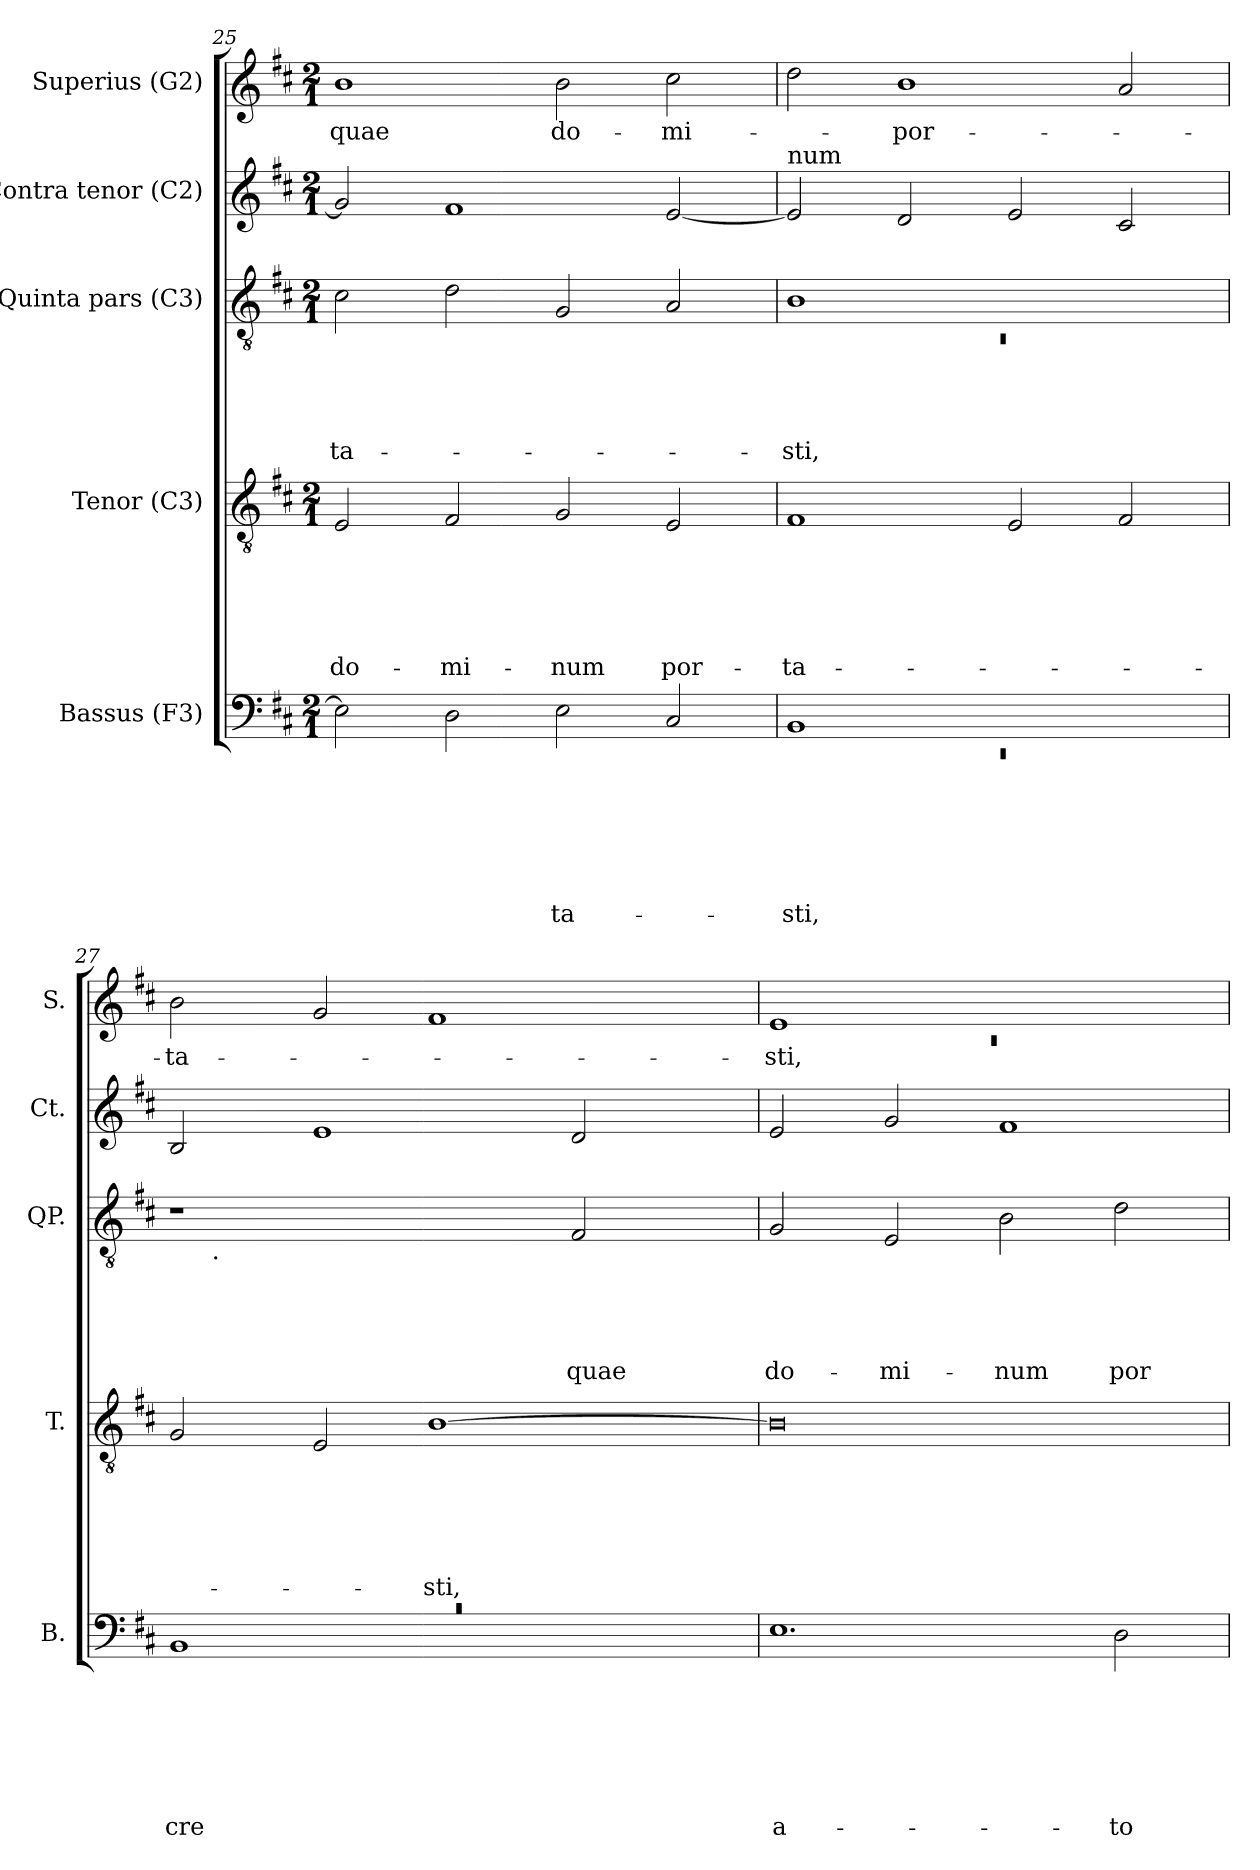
**kern	**text	**text	**text	**text	**text	**text	**text	**kern	**text	**text	**text	**text	**text	**text	**kern	**text	**text	**text	**text	**text	**kern	**kern	**text
*part5	*part5	*part5	*part5	*part5	*part5	*part5	*part5	*part4	*part4	*part4	*part4	*part4	*part4	*part4	*part3	*part3	*part3	*part3	*part3	*part3	*part2	*part1	*part1
*staff5	*staff5	*staff5	*staff5	*staff5	*staff5	*staff5	*staff5	*staff4	*staff4	*staff4	*staff4	*staff4	*staff4	*staff4	*staff3	*staff3	*staff3	*staff3	*staff3	*staff3	*staff2	*staff1	*staff1
*I"Bassus (F3)	*	*	*	*	*	*	*	*I"Tenor (C3)	*	*	*	*	*	*	*I"Quinta pars (C3)	*	*	*	*	*	*I"Contra tenor (C2)	*I"Superius (G2)	*
*I'B.	*	*	*	*	*	*	*	*I'T.	*	*	*	*	*	*	*I'QP.	*	*	*	*	*	*I'Ct.	*I'S.	*
!!LO:PB:g=z
*clefF4	*	*	*	*	*	*	*	*clefGv2	*	*	*	*	*	*	*clefGv2	*	*	*	*	*	*clefG2	*clefG2	*
*k[f#c#]	*	*	*	*	*	*	*	*k[f#c#]	*	*	*	*	*	*	*k[f#c#]	*	*	*	*	*	*k[f#c#]	*k[f#c#]	*
*D:	*	*	*	*	*	*	*	*D:	*	*	*	*	*	*	*D:	*	*	*	*	*	*D:	*D:	*
*M2/1	*	*	*	*	*	*	*	*M2/1	*	*	*	*	*	*	*M2/1	*	*	*	*	*	*M2/1	*M2/1	*
=25	=25	=25	=25	=25	=25	=25	=25	=25	=25	=25	=25	=25	=25	=25	=25	=25	=25	=25	=25	=25	=25	=25	=25
!	!	!	!	!	!	!	!	!	!	!	!	!	!	!LO:LY:b	!	!	!	!	!	!LO:LY:b	!	!	!LO:LY:b
2E\]	.	.	.	.	.	.	.	2E/	.	.	.	.	.	do-	2c#\	.	.	.	.	-ta-	2g/]	1b	quae
!	!	!	!	!	!	!	!	!	!	!	!	!	!	!LO:LY:b	!	!	!	!	!	!	!	!	!
2D\	.	.	.	.	.	.	.	2F#/	.	.	.	.	.	-mi-	2d\	.	.	.	.	.	1f#	.	.
!	!	!	!	!	!	!	!LO:LY:b	!	!	!	!	!	!	!LO:LY:b	!	!	!	!	!	!	!	!	!LO:LY:b
2E\	.	.	.	.	.	.	-ta-	2G/	.	.	.	.	.	-num	2G/	.	.	.	.	.	.	2b\	do-
!	!	!	!	!	!	!	!	!	!	!	!	!	!	!LO:LY:b	!	!	!	!	!	!	!	!	!LO:LY:b
2C#/	.	.	.	.	.	.	.	2E/	.	.	.	.	.	por-	2A/	.	.	.	.	.	[<2e/	2cc#\	-mi-
=26	=26	=26	=26	=26	=26	=26	=26	=26	=26	=26	=26	=26	=26	=26	=26	=26	=26	=26	=26	=26	=26	=26	=26
*^	*	*	*	*	*	*	*	*	*	*	*	*	*	*	*^	*	*	*	*	*	*	*	*
!	!	!	!	!	!	!	!	!	!	!	!	!	!	!	!	!	!	!	!	!	!	!	!LO:TX:a:t=num	!	!
!	!LO:N:vis=1	!	!	!	!	!	!	!LO:LY:b	!	!	!	!	!	!	!LO:LY:b	!	!LO:N:vis=1	!	!	!	!	!LO:LY:b	!	!	!
1BB	0rEE	.	.	.	.	.	.	-sti,	1F#	.	.	.	.	.	-ta-	1B	0rC	.	.	.	.	-sti,	2e/]	2dd\	.
!	!	!	!	!	!	!	!	!	!	!	!	!	!	!	!	!	!	!	!	!	!	!	!	!	!LO:LY:b
.	.	.	.	.	.	.	.	.	.	.	.	.	.	.	.	.	.	.	.	.	.	.	2d/	1b	-por-
1ryy	.	.	.	.	.	.	.	.	2E/	.	.	.	.	.	.	1ryy	.	.	.	.	.	.	2e/	.	.
.	.	.	.	.	.	.	.	.	2F#/	.	.	.	.	.	.	.	.	.	.	.	.	.	2c#/	2a/	.
=27	=27	=27	=27	=27	=27	=27	=27	=27	=27	=27	=27	=27	=27	=27	=27	=27	=27	=27	=27	=27	=27	=27	=27	=27	=27
!LO:N:vis=1	!	!	!	!	!	!	!	!LO:LY:b	!	!	!	!	!	!	!	!	!	!	!	!	!	!	!	!	!LO:LY:b
0rc	1BB	.	.	.	.	.	.	cre-	2G/	.	.	.	.	.	.	1r	16.ryy	.	.	.	.	.	2B/	2b\	-ta-
!	!	!	!	!	!	!	!	!	!	!	!	!	!	!	!	!	!LO:TX:b:t=.	!	!	!	!	!	!	!	!
.	.	.	.	.	.	.	.	.	.	.	.	.	.	.	.	.	1ryy	.	.	.	.	.	.	.	.
.	.	.	.	.	.	.	.	.	2E/	.	.	.	.	.	.	.	.	.	.	.	.	.	1e	2g/	.
!	!	!	!	!	!	!	!	!	!	!	!	!	!	!	!LO:LY:b	!	!	!	!	!	!	!	!	!	!
.	1ryy	.	.	.	.	.	.	.	[>1B	.	.	.	.	.	-sti,	2ryy	.	.	.	.	.	.	.	1f#	.
.	.	.	.	.	.	.	.	.	.	.	.	.	.	.	.	.	2ryy	.	.	.	.	.	.	.	.
!	!	!	!	!	!	!	!	!	!	!	!	!	!	!	!	!	!	!	!	!	!	!LO:LY:b	!	!	!
.	.	.	.	.	.	.	.	.	.	.	.	.	.	.	.	2F#/	.	.	.	.	.	quae	2d/	.	.
.	.	.	.	.	.	.	.	.	.	.	.	.	.	.	.	.	4ryy	.	.	.	.	.	.	.	.
.	.	.	.	.	.	.	.	.	.	.	.	.	.	.	.	.	8ryy	.	.	.	.	.	.	.	.
.	.	.	.	.	.	.	.	.	.	.	.	.	.	.	.	.	32ryy	.	.	.	.	.	.	.	.
=28	=28	=28	=28	=28	=28	=28	=28	=28	=28	=28	=28	=28	=28	=28	=28	=28	=28	=28	=28	=28	=28	=28	=28	=28	=28
*	*	*	*	*	*	*	*	*	*	*	*	*	*	*	*	*	*	*	*	*	*	*	*	*^	*
!	!	!	!	!	!	!	!	!LO:LY:b:rj	!	!	!	!	!	!	!	!	!	!	!	!	!	!LO:LY:b	!	!	!LO:N:vis=1	!LO:LY:b
*v	*v	*	*	*	*	*	*	*	*	*	*	*	*	*	*	*v	*v	*	*	*	*	*	*	*	*	*
1.E	.	.	.	.	.	.	-a-	0B]	.	.	.	.	.	.	2G/	.	.	.	.	do-	2e/	1e	0rc	-sti,
!	!	!	!	!	!	!	!	!	!	!	!	!	!	!	!	!	!	!	!	!LO:LY:b	!	!	!	!
.	.	.	.	.	.	.	.	.	.	.	.	.	.	.	2E/	.	.	.	.	-mi-	2g/	.	.	.
!	!	!	!	!	!	!	!	!	!	!	!	!	!	!	!	!	!	!	!	!LO:LY:b	!	!	!	!
.	.	.	.	.	.	.	.	.	.	.	.	.	.	.	2B\	.	.	.	.	-num	1f#	1ryy	.	.
!	!	!	!	!	!	!	!LO:LY:b	!	!	!	!	!	!	!	!	!	!	!	!	!LO:LY:b	!	!	!	!
2D\	.	.	.	.	.	.	-to-	.	.	.	.	.	.	.	2d\	.	.	.	.	por-	.	.	.	.
*	*	*	*	*	*	*	*	*	*	*	*	*	*	*	*	*	*	*	*	*	*	*v	*v	*
=	=	=	=	=	=	=	=	=	=	=	=	=	=	=	=	=	=	=	=	=	=	=	=
*-	*-	*-	*-	*-	*-	*-	*-	*-	*-	*-	*-	*-	*-	*-	*-	*-	*-	*-	*-	*-	*-	*-	*-
